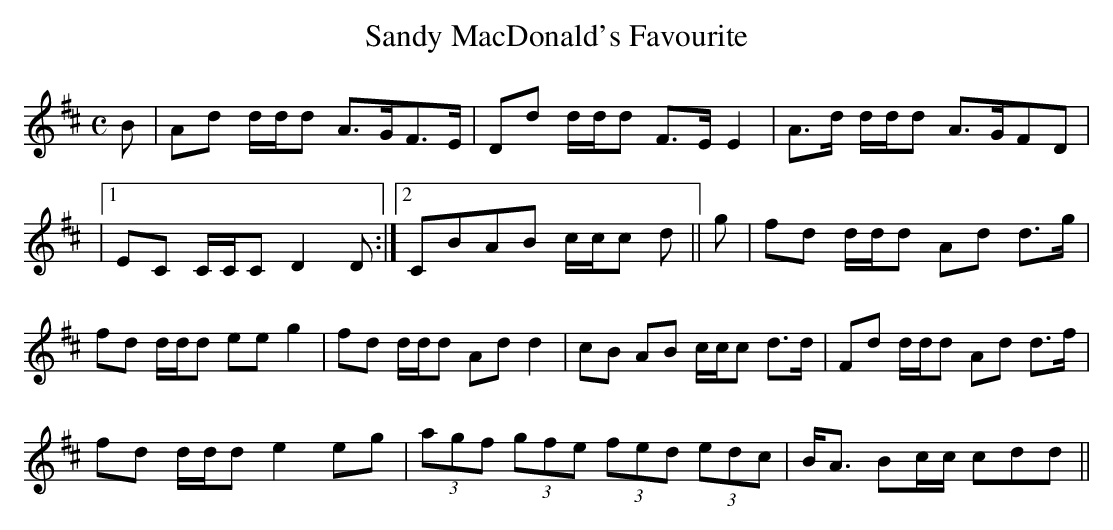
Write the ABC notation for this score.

X:1
T:Sandy MacDonald's Favourite
M:C
L:1/8
K:D
B|Ad d/d/d A>GF>E|Dd d/d/d F>E E2|A>d d/d/d A>GFD|
|1 EC C/C/C D2D:|2 CBAB c/c/c d||g|fd d/d/d Ad d>g|
fd d/d/d ee g2|fd d/d/d Ad d2|cB AB c/c/c d>d|Fd d/d/d Ad d>f|
fd d/d/d e2 eg|(3agf (3gfe (3fed (3edc|B<A Bc/c/ cdd||
